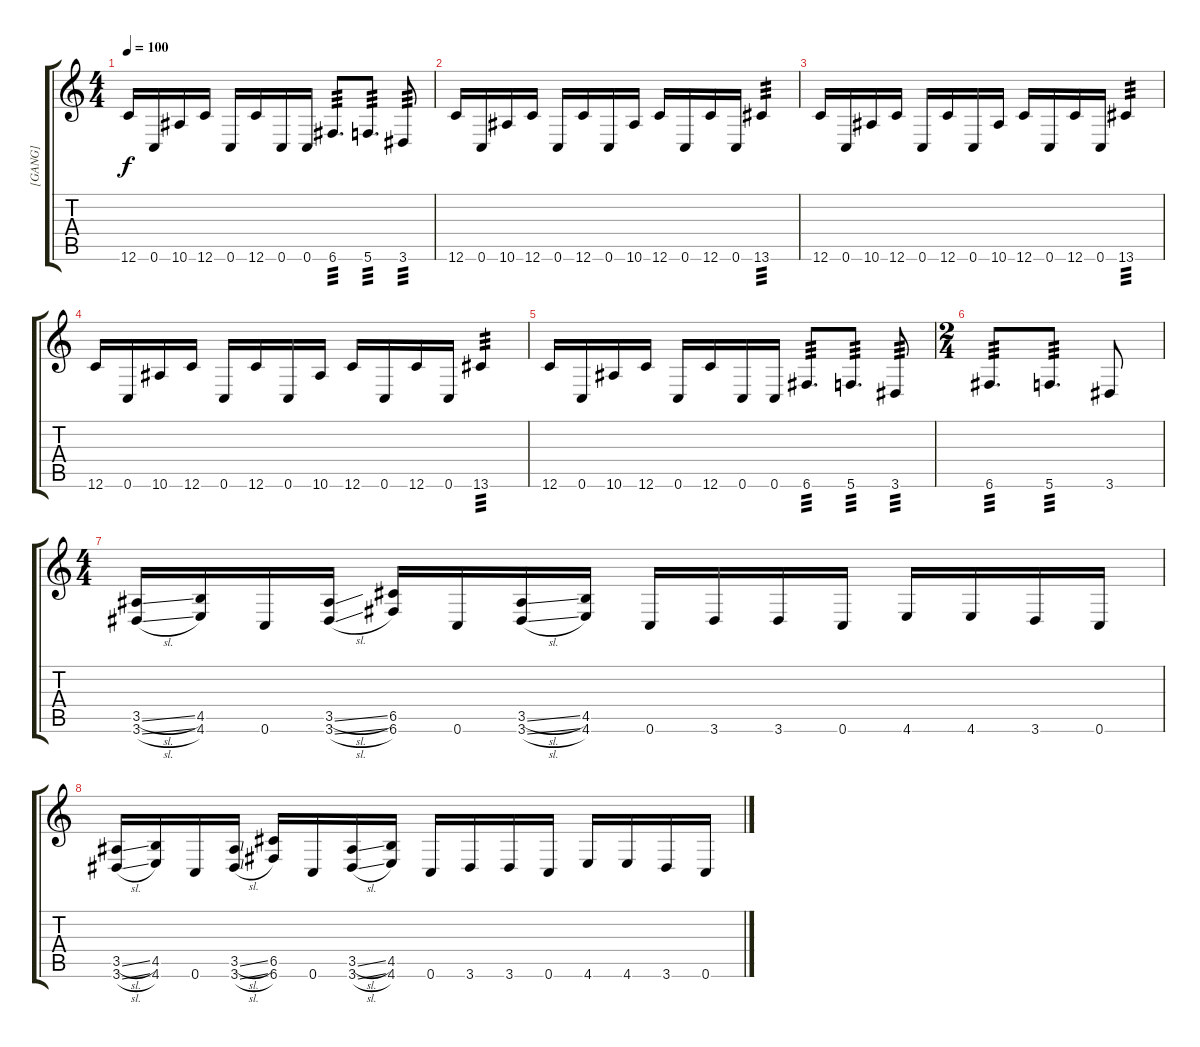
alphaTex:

\track ("[GANG]" "[GANG]") {instrument distortionguitar}
\staff {score tabs}
\tuning (D4 A3 F3 C3 G2 C2) {hide}
\ts (4 4)
\tempo 100
\clef g2
\ks c
12.6.16{dy f} 0.6.16 10.6.16 12.6.16 0.6.16 12.6.16 0.6.16 0.6.16 6.6.8{d tp 3} 5.6.8{d tp 3} 3.6.8{tp 3} |
12.6.16 0.6.16 10.6.16 12.6.16 0.6.16 12.6.16 0.6.16 10.6.16 12.6.16 0.6.16 12.6.16 0.6.16 13.6.4{tp 3} |
12.6.16 0.6.16 10.6.16 12.6.16 0.6.16 12.6.16 0.6.16 10.6.16 12.6.16 0.6.16 12.6.16 0.6.16 13.6.4{tp 3} |
12.6.16 0.6.16 10.6.16 12.6.16 0.6.16 12.6.16 0.6.16 10.6.16 12.6.16 0.6.16 12.6.16 0.6.16 13.6.4{tp 3} |
12.6.16 0.6.16 10.6.16 12.6.16 0.6.16 12.6.16 0.6.16 0.6.16 6.6.8{d tp 3} 5.6.8{d tp 3} 3.6.8{tp 3} |
\ts (2 4)
6.6.8{d tp 3} 5.6.8{d tp 3} 3.6.8 |
\ts (4 4)
(3.5{sl} 3.6{sl}).16 (4.5 4.6).16 0.6.16 (3.5{sl} 3.6{sl}).16 (6.5 6.6).16 0.6.16 (3.5{sl} 3.6{sl}).16 (4.5 4.6).16 0.6.16 3.6.16 3.6.16 0.6.16 4.6.16 4.6.16 3.6.16 0.6.16 |
(3.5{sl} 3.6{sl}).16 (4.5 4.6).16 0.6.16 (3.5{sl} 3.6{sl}).16 (6.5 6.6).16 0.6.16 (3.5{sl} 3.6{sl}).16 (4.5 4.6).16 0.6.16 3.6.16 3.6.16 0.6.16 4.6.16 4.6.16 3.6.16 0.6.16
